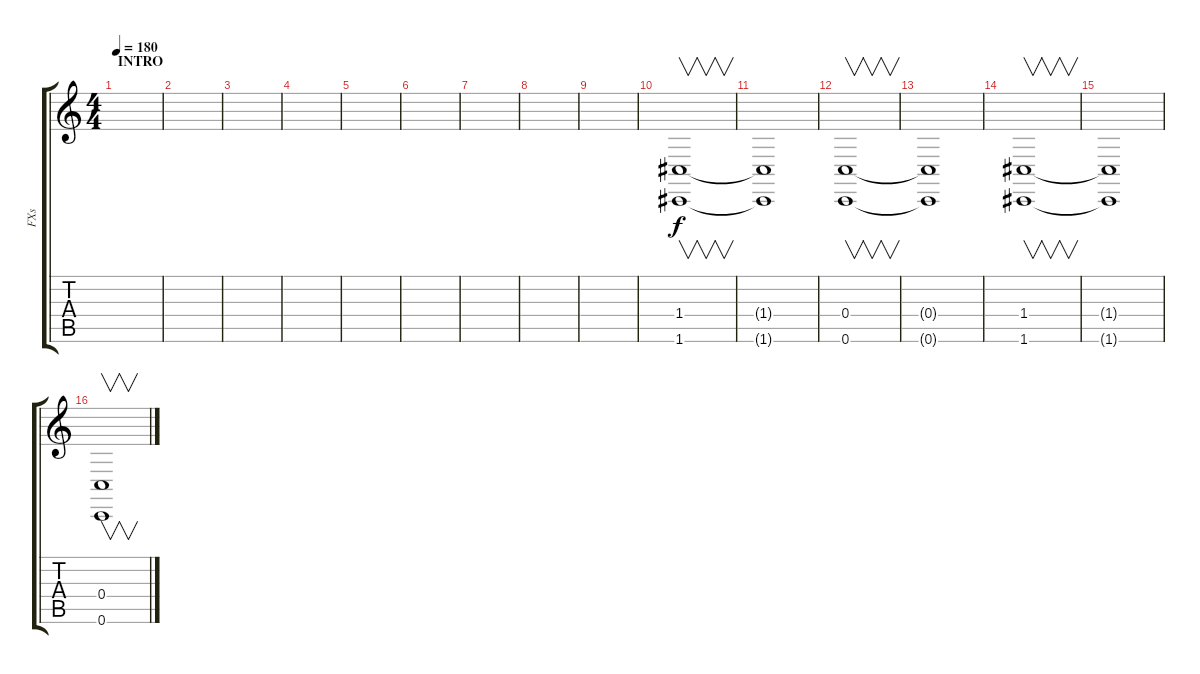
\track ("FXs" "FXs") {instrument lead2sawtooth}
\staff {score tabs}
\tuning (D4 A3 F3 C3 G2 C2) {hide}
\ts (4 4)
\section ("" "INTRO")
\tempo 180
\clef g2
\ks c
|
|
|
|
|
|
|
|
|
(1.4 1.6).1{v} |
(1.4{t} 1.6{t}).1 |
(0.4 0.6).1{v} |
(0.4{t} 0.6{t}).1 |
(1.4 1.6).1{v} |
(1.4{t} 1.6{t}).1 |
(0.4 0.6).1{v}
